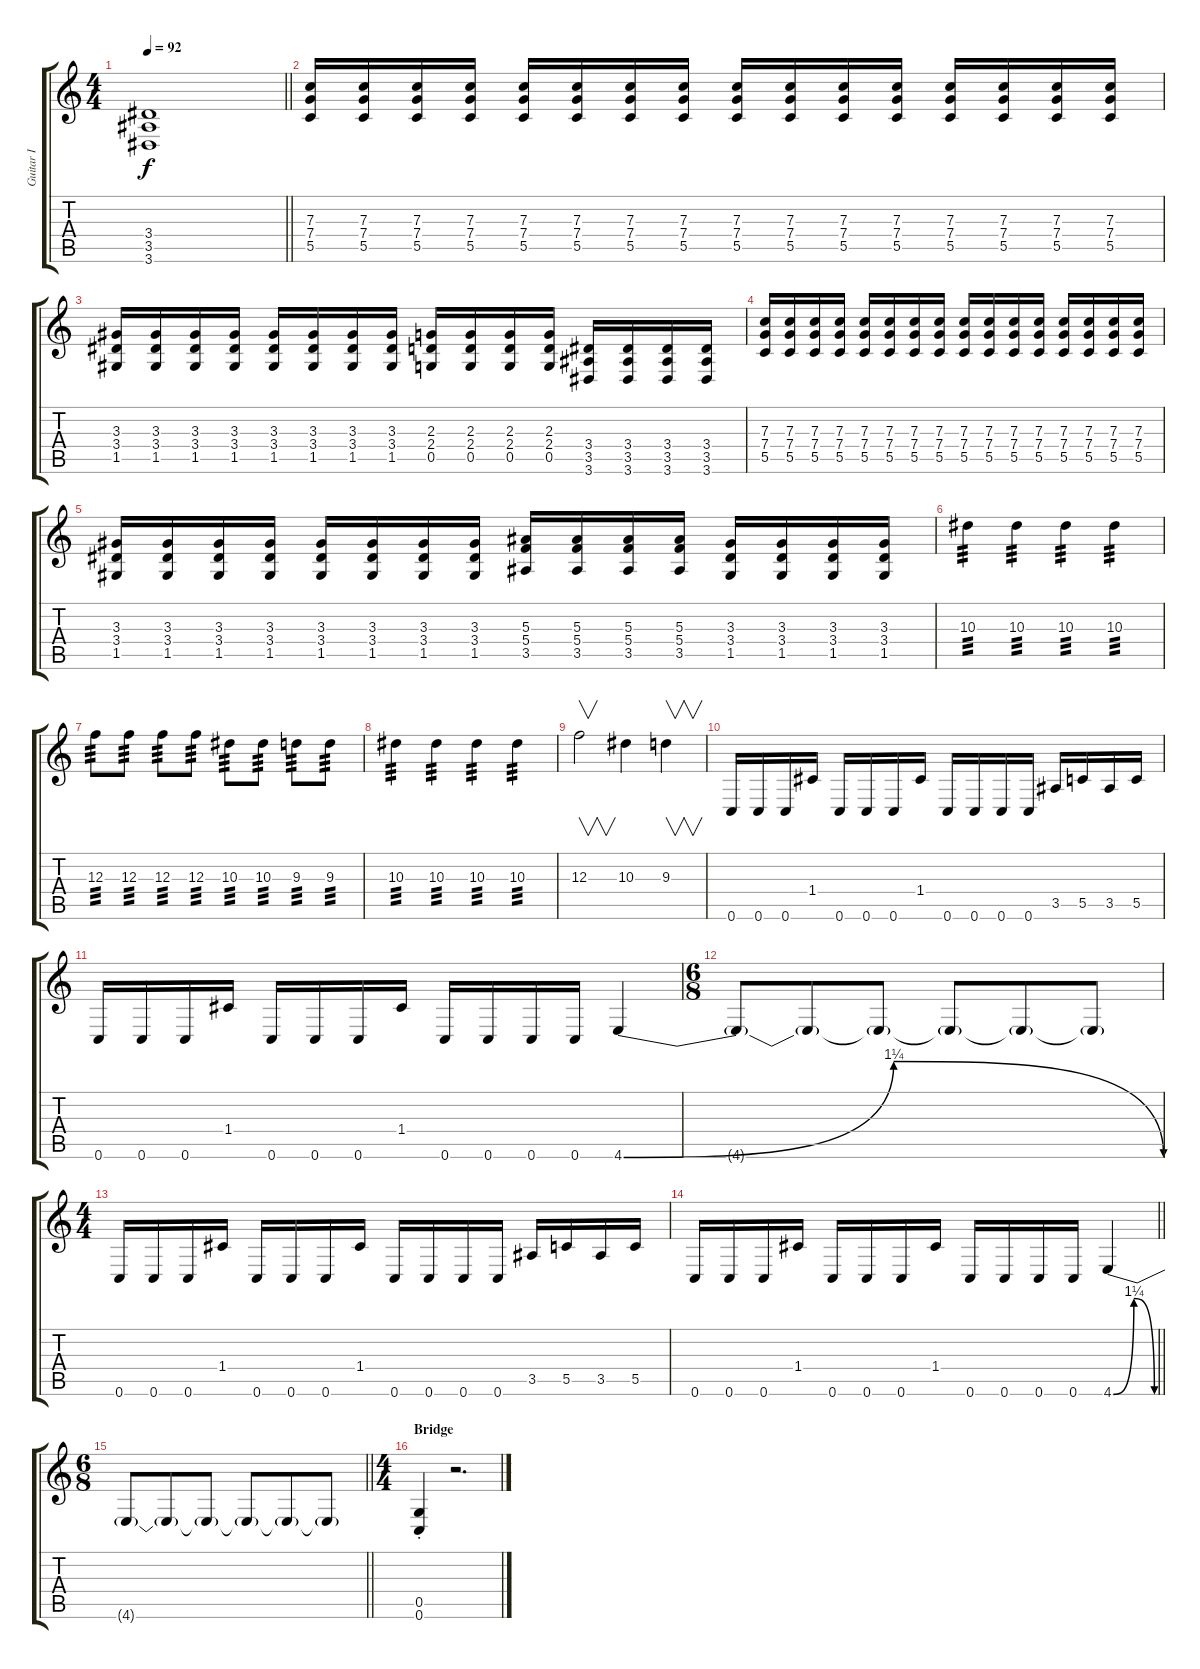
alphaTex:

\track ("Guitar I" "Guitar I") {instrument distortionguitar}
\staff {score tabs}
\tuning (D4 A3 F3 C3 G2 C2) {hide}
\ts (4 4)
\tempo 92
\clef g2
\barLineRight lightlight
\ks c
(3.4{t} 3.5{t} 3.6{t}).1{dy f} |
(7.3 7.4 5.5).16 (7.3 7.4 5.5).16 (7.3 7.4 5.5).16 (7.3 7.4 5.5).16 (7.3 7.4 5.5).16 (7.3 7.4 5.5).16 (7.3 7.4 5.5).16 (7.3 7.4 5.5).16 (7.3 7.4 5.5).16 (7.3 7.4 5.5).16 (7.3 7.4 5.5).16 (7.3 7.4 5.5).16 (7.3 7.4 5.5).16 (7.3 7.4 5.5).16 (7.3 7.4 5.5).16 (7.3 7.4 5.5).16 |
(3.3 3.4 1.5).16 (3.3 3.4 1.5).16 (3.3 3.4 1.5).16 (3.3 3.4 1.5).16 (3.3 3.4 1.5).16 (3.3 3.4 1.5).16 (3.3 3.4 1.5).16 (3.3 3.4 1.5).16 (2.3 2.4 0.5).16 (2.3 2.4 0.5).16 (2.3 2.4 0.5).16 (2.3 2.4 0.5).16 (3.4 3.5 3.6).16 (3.4 3.5 3.6).16 (3.4 3.5 3.6).16 (3.4 3.5 3.6).16 |
(7.3 7.4 5.5).16 (7.3 7.4 5.5).16 (7.3 7.4 5.5).16 (7.3 7.4 5.5).16 (7.3 7.4 5.5).16 (7.3 7.4 5.5).16 (7.3 7.4 5.5).16 (7.3 7.4 5.5).16 (7.3 7.4 5.5).16 (7.3 7.4 5.5).16 (7.3 7.4 5.5).16 (7.3 7.4 5.5).16 (7.3 7.4 5.5).16 (7.3 7.4 5.5).16 (7.3 7.4 5.5).16 (7.3 7.4 5.5).16 |
(3.3 3.4 1.5).16 (3.3 3.4 1.5).16 (3.3 3.4 1.5).16 (3.3 3.4 1.5).16 (3.3 3.4 1.5).16 (3.3 3.4 1.5).16 (3.3 3.4 1.5).16 (3.3 3.4 1.5).16 (5.3 5.4 3.5).16 (5.3 5.4 3.5).16 (5.3 5.4 3.5).16 (5.3 5.4 3.5).16 (3.3 3.4 1.5).16 (3.3 3.4 1.5).16 (3.3 3.4 1.5).16 (3.3 3.4 1.5).16 |
10.3.4{tp 3} 10.3.4{tp 3} 10.3.4{tp 3} 10.3.4{tp 3} |
12.3.8{tp 3} 12.3.8{tp 3} 12.3.8{tp 3} 12.3.8{tp 3} 10.3.8{tp 3} 10.3.8{tp 3} 9.3.8{tp 3} 9.3.8{tp 3} |
10.3.4{tp 3} 10.3.4{tp 3} 10.3.4{tp 3} 10.3.4{tp 3} |
12.3.2{v} 10.3.4 9.3.4{v} |
0.6.16 0.6.16 0.6.16 1.4.16 0.6.16 0.6.16 0.6.16 1.4.16 0.6.16 0.6.16 0.6.16 0.6.16 3.5.16 5.5.16 3.5.16 5.5.16 |
0.6.16 0.6.16 0.6.16 1.4.16 0.6.16 0.6.16 0.6.16 1.4.16 0.6.16 0.6.16 0.6.16 0.6.16 4.6{be (bendrelease 0 0 5 5 5 5 60 0)}.4 |
\ts (6 8)
4.6{t}.8 4.6{t}.8 4.6{t}.8 4.6{t}.8 4.6{t}.8 4.6{t}.8 |
\ts (4 4)
0.6.16 0.6.16 0.6.16 1.4.16 0.6.16 0.6.16 0.6.16 1.4.16 0.6.16 0.6.16 0.6.16 0.6.16 3.5.16 5.5.16 3.5.16 5.5.16 |
\barLineRight lightlight
0.6.16 0.6.16 0.6.16 1.4.16 0.6.16 0.6.16 0.6.16 1.4.16 0.6.16 0.6.16 0.6.16 0.6.16 4.6{be (bendrelease 0 0 5 5 5 5 60 0)}.4 |
\ts (6 8)
\barLineRight lightlight
4.6{t}.8 4.6{t}.8 4.6{t}.8 4.6{t}.8 4.6{t}.8 4.6{t}.8 |
\ts (4 4)
\section ("" "Bridge")
(0.5{st} 0.6{st}).4 r.2{d}
